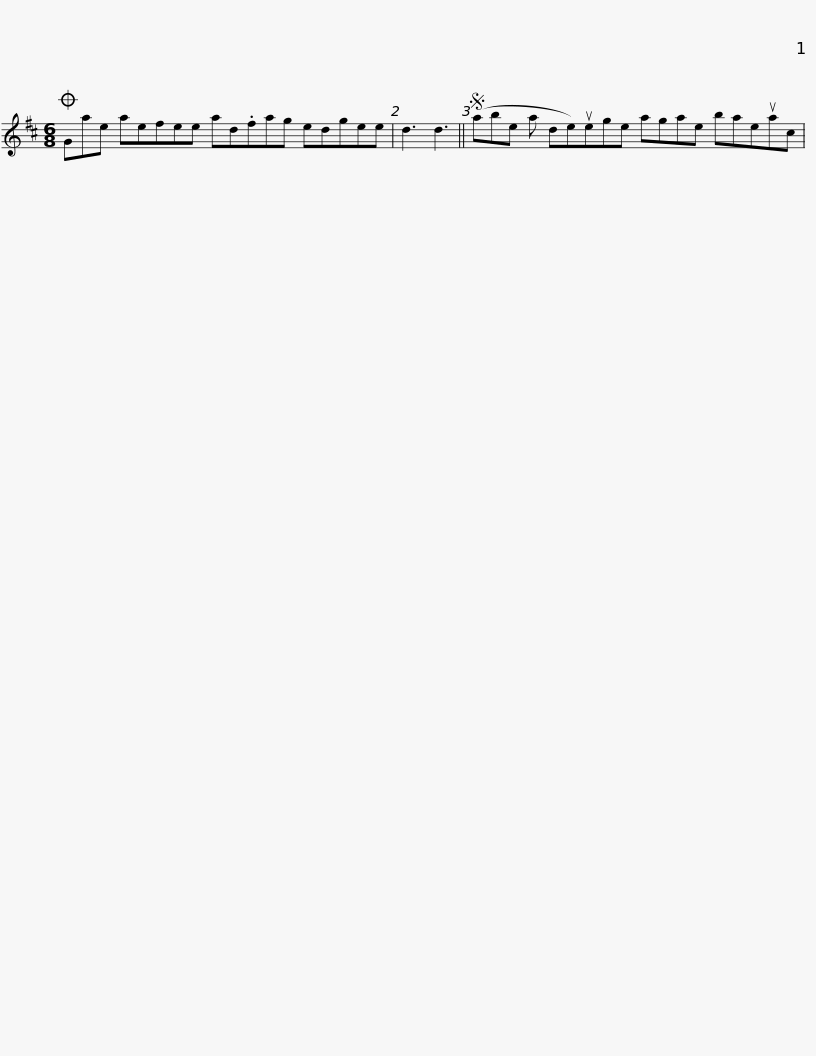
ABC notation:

X:1
L:1/8
M:6/8
I:linebreak $
K:D
V:1 treble
V:1
O Gae aefee ad.fag edgee | d3 d3 ||$S (abe a de)uege agae baeuac | %3
